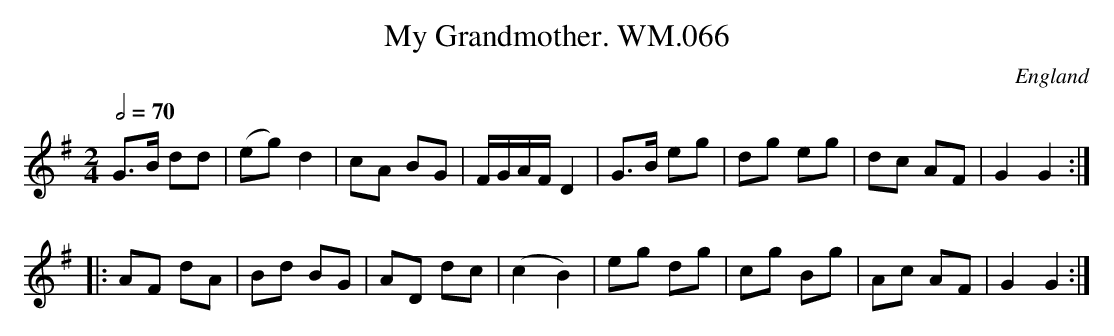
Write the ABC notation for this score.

X:1
T:My Grandmother. WM.066
L:1/8
M:2/4
O:England
Q:1/2=70
K:G
G>B dd|(eg)d2|cA BG|F/G/A/F/D2|G>B eg|dg eg|dc AF|G2G2:|!
|:AF dA|Bd BG|AD dc|(c2B2)|eg dg|cg Bg|Ac AF|G2G2:|
